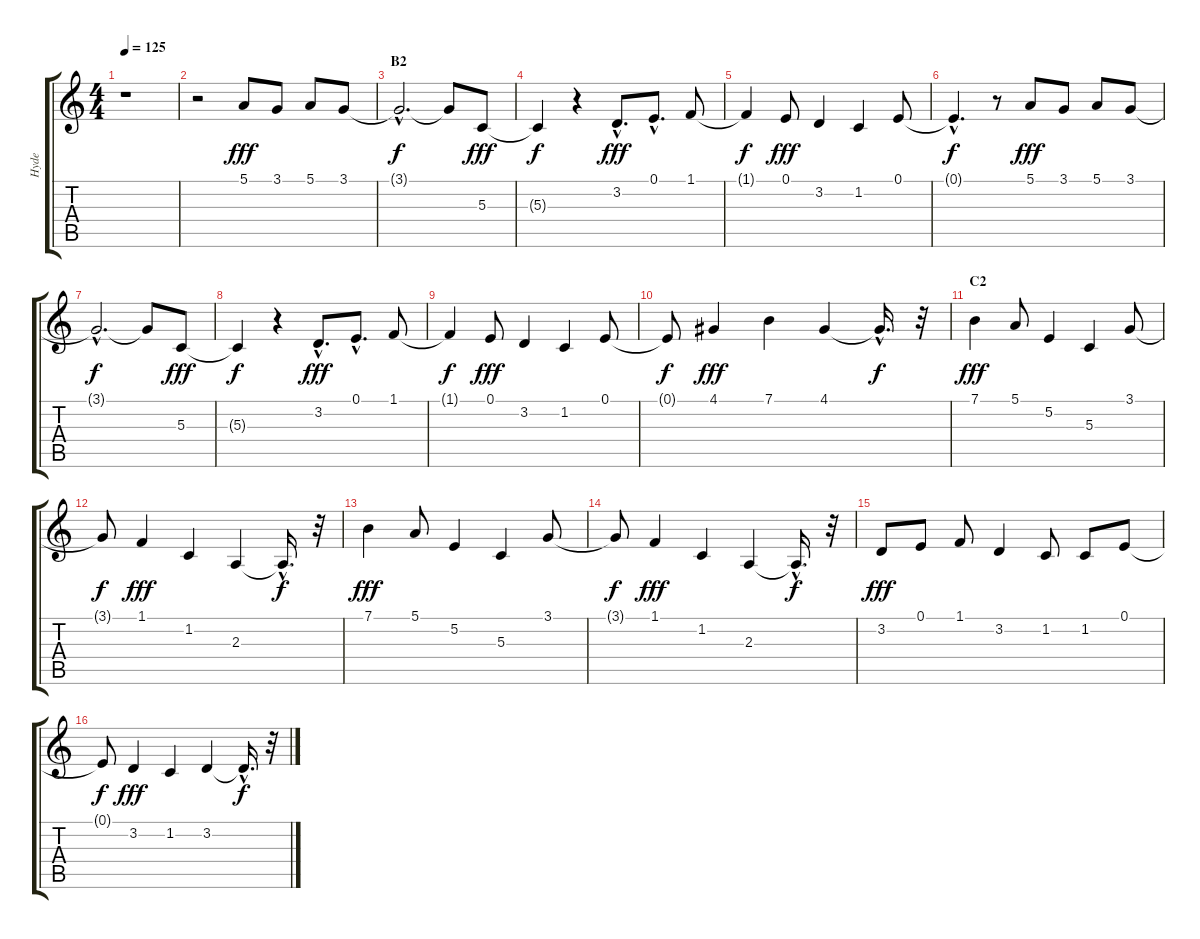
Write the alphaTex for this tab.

\track ("Hyde" "Hyde") {instrument tenorsax}
\staff {score tabs}
\tuning (E4 B3 G3 D3 A2 E2) {hide}
\ts (4 4)
\tempo 125
\clef g2
\ks c
r.1{dy f} |
r.2 5.1.8{dy fff instrument altosax} 3.1.8 5.1.8 3.1.8 |
\section ("" "B2")
3.1{hac t}.2{d dy f} 3.1{t}.8 5.3.8{dy fff} |
5.3{t}.4{dy f} r.4 3.2{hac}.8{d dy fff} 0.1{hac}.8{d} 1.1.8 |
1.1{t}.4{dy f} 0.1.8{dy fff} 3.2.4 1.2.4 0.1.8 |
0.1{hac t}.4{d dy f} r.8 5.1.8{dy fff} 3.1.8 5.1.8 3.1.8 |
3.1{hac t}.2{d dy f} 3.1{t}.8 5.3.8{dy fff} |
5.3{t}.4{dy f} r.4 3.2{hac}.8{d dy fff} 0.1{hac}.8{d} 1.1.8 |
1.1{t}.4{dy f} 0.1.8{dy fff} 3.2.4 1.2.4 0.1.8 |
0.1{t}.8{dy f} 4.1.4{dy fff} 7.1.4 4.1.4 4.1{hac t}.16{d dy f} r.32 |
\section ("" "C2")
7.1.4{dy fff} 5.1.8 5.2.4 5.3.4 3.1.8 |
3.1{t}.8{dy f} 1.1.4{dy fff} 1.2.4 2.3.4 2.3{hac t}.16{d dy f} r.32 |
7.1.4{dy fff} 5.1.8 5.2.4 5.3.4 3.1.8 |
3.1{t}.8{dy f} 1.1.4{dy fff} 1.2.4 2.3.4 2.3{hac t}.16{d dy f} r.32 |
3.2.8{dy fff} 0.1.8 1.1.8 3.2.4 1.2.8 1.2.8 0.1.8 |
0.1{t}.8{dy f} 3.2.4{dy fff} 1.2.4 3.2.4 3.2{hac t}.16{d dy f} r.32
